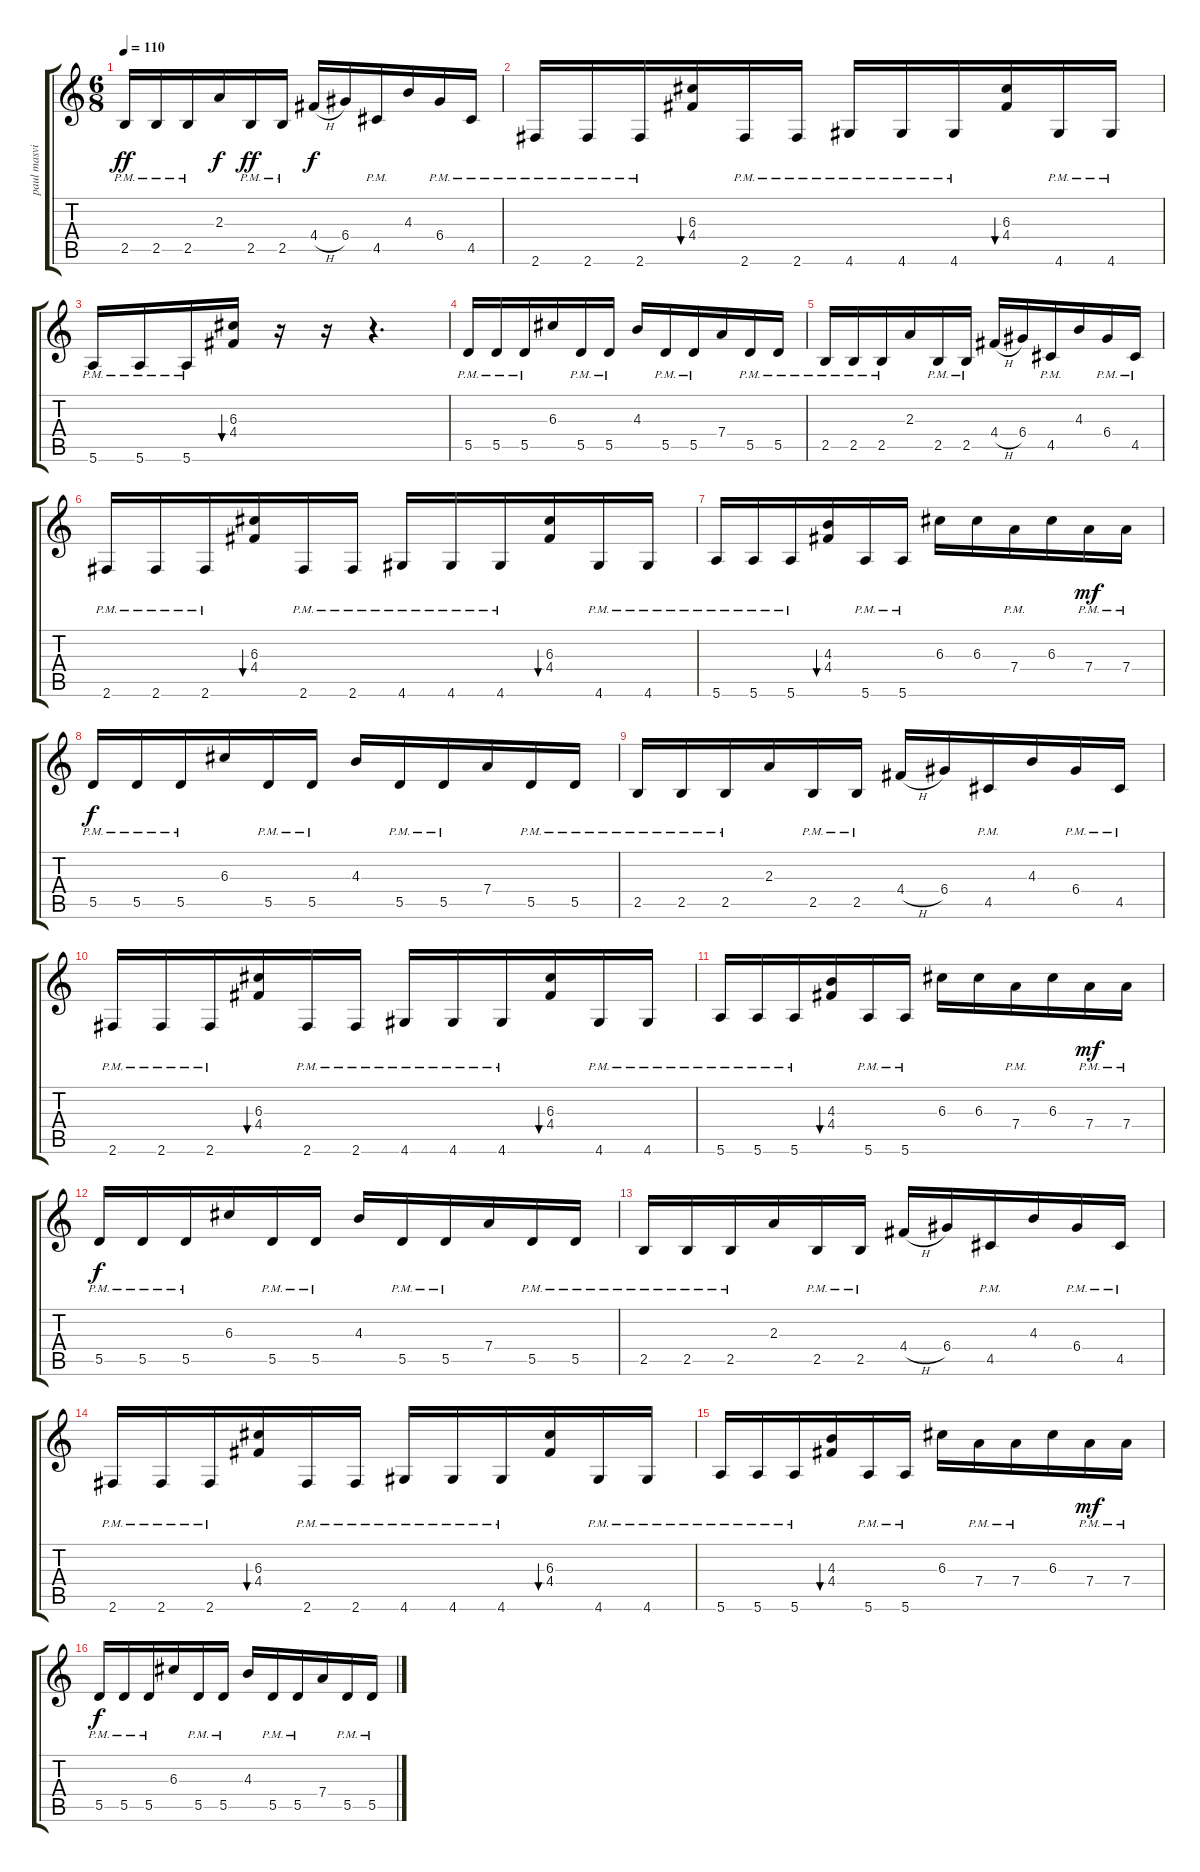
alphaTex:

\track ("paul masvidal" "paul masvi") {instrument distortionguitar}
\staff {score tabs}
\tuning (E4 B3 G3 D3 A2 E2) {hide}
\ts (6 8)
\tempo 110
\clef g2
\ks c
2.5{pm}.16{dy ff} 2.5{pm}.16 2.5{pm}.16 2.3.16{dy f} 2.5{pm}.16{dy ff} 2.5{pm}.16 4.4{h}.16{dy f} 6.4.16 4.5{pm}.16 4.3.16 6.4{pm}.16 4.5{pm}.16 |
2.6{pm}.16 2.6{pm}.16 2.6{pm}.16 (6.3 4.4).16{bu 60} 2.6{pm}.16 2.6{pm}.16 4.6{pm}.16 4.6{pm}.16 4.6{pm}.16 (6.3 4.4).16{bu 60} 4.6{pm}.16 4.6{pm}.16 |
5.6{pm}.16 5.6{pm}.16 5.6{pm}.16 (6.3 4.4).16{bu 60} r.16 r.16 r.4{d} |
5.5{pm}.16 5.5{pm}.16 5.5{pm}.16 6.3.16 5.5{pm}.16 5.5{pm}.16 4.3.16 5.5{pm}.16 5.5{pm}.16 7.4.16 5.5{pm}.16 5.5{pm}.16 |
2.5{pm}.16 2.5{pm}.16 2.5{pm}.16 2.3.16 2.5{pm}.16 2.5{pm}.16 4.4{h}.16 6.4.16 4.5{pm}.16 4.3.16 6.4{pm}.16 4.5{pm}.16 |
2.6{pm}.16{volume 13} 2.6{pm}.16 2.6{pm}.16 (6.3 4.4).16{bu 60} 2.6{pm}.16 2.6{pm}.16 4.6{pm}.16 4.6{pm}.16 4.6{pm}.16 (6.3 4.4).16{bu 60} 4.6{pm}.16 4.6{pm}.16 |
5.6{pm}.16 5.6{pm}.16 5.6{pm}.16 (4.3 4.4).16{bu 60} 5.6{pm}.16 5.6{pm}.16 6.3.16 6.3.16 7.4{pm}.16 6.3.16 7.4{pm}.16{dy mf} 7.4{pm}.16 |
5.5{pm}.16{dy f} 5.5{pm}.16 5.5{pm}.16 6.3.16 5.5{pm}.16 5.5{pm}.16 4.3.16 5.5{pm}.16 5.5{pm}.16 7.4.16 5.5{pm}.16 5.5{pm}.16 |
2.5{pm}.16 2.5{pm}.16 2.5{pm}.16 2.3.16 2.5{pm}.16 2.5{pm}.16 4.4{h}.16 6.4.16 4.5{pm}.16 4.3.16 6.4{pm}.16 4.5{pm}.16 |
2.6{pm}.16 2.6{pm}.16 2.6{pm}.16 (6.3 4.4).16{bu 60} 2.6{pm}.16 2.6{pm}.16 4.6{pm}.16 4.6{pm}.16 4.6{pm}.16 (6.3 4.4).16{bu 60} 4.6{pm}.16 4.6{pm}.16 |
5.6{pm}.16 5.6{pm}.16 5.6{pm}.16 (4.3 4.4).16{bu 60} 5.6{pm}.16 5.6{pm}.16 6.3.16 6.3.16 7.4{pm}.16 6.3.16 7.4{pm}.16{dy mf} 7.4{pm}.16 |
5.5{pm}.16{dy f} 5.5{pm}.16 5.5{pm}.16 6.3.16 5.5{pm}.16 5.5{pm}.16 4.3.16 5.5{pm}.16 5.5{pm}.16 7.4.16 5.5{pm}.16 5.5{pm}.16 |
2.5{pm}.16 2.5{pm}.16 2.5{pm}.16 2.3.16 2.5{pm}.16 2.5{pm}.16 4.4{h}.16 6.4.16 4.5{pm}.16 4.3.16 6.4{pm}.16 4.5{pm}.16 |
2.6{pm}.16 2.6{pm}.16 2.6{pm}.16 (6.3 4.4).16{bu 60} 2.6{pm}.16 2.6{pm}.16 4.6{pm}.16 4.6{pm}.16 4.6{pm}.16 (6.3 4.4).16{bu 60} 4.6{pm}.16 4.6{pm}.16 |
5.6{pm}.16 5.6{pm}.16 5.6{pm}.16 (4.3 4.4).16{bu 60} 5.6{pm}.16 5.6{pm}.16 6.3.16 7.4{pm}.16 7.4{pm}.16 6.3.16 7.4{pm}.16{dy mf} 7.4{pm}.16 |
5.5{pm}.16{dy f} 5.5{pm}.16 5.5{pm}.16 6.3.16 5.5{pm}.16 5.5{pm}.16 4.3.16 5.5{pm}.16 5.5{pm}.16 7.4.16 5.5{pm}.16 5.5{pm}.16
